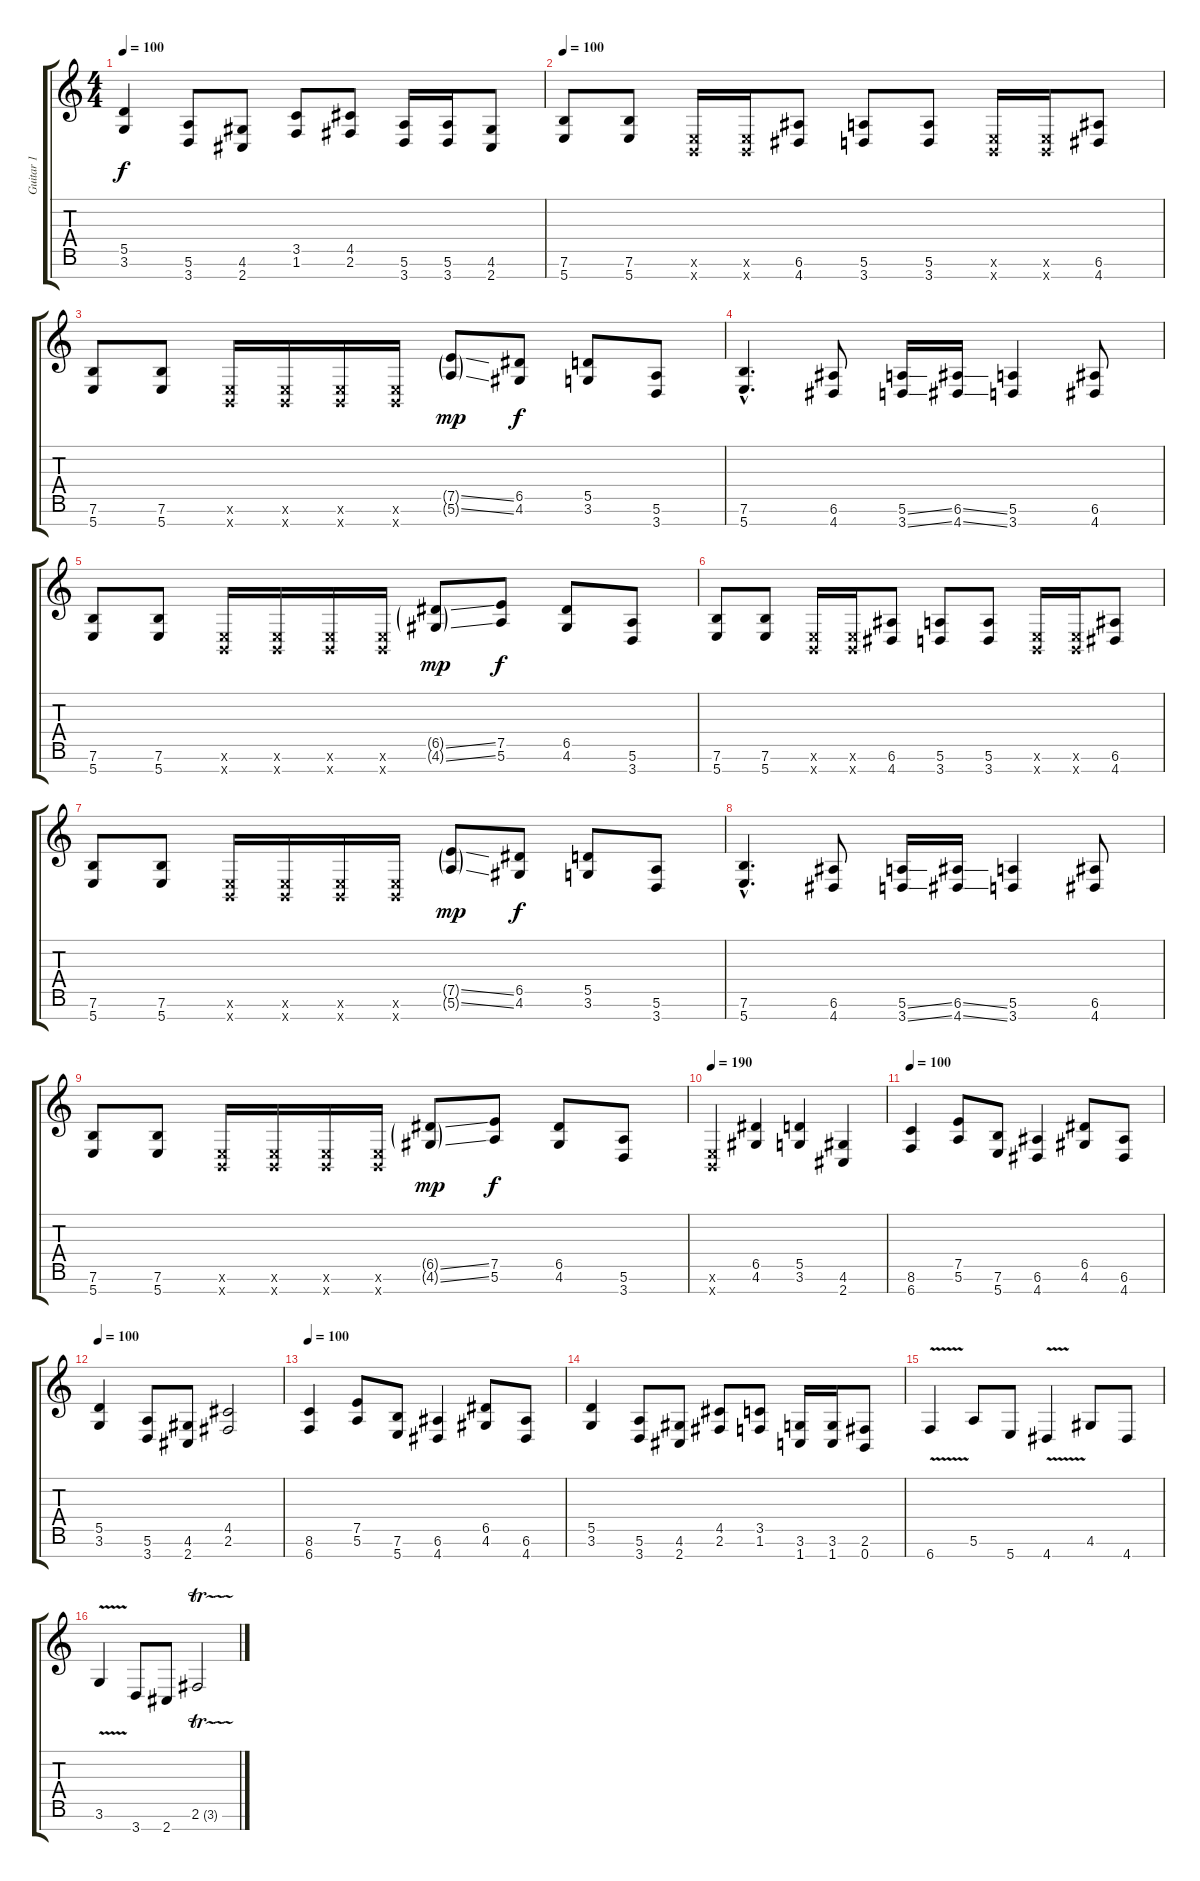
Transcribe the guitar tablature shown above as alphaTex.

\track ("Guitar 1            " "Guitar 1  ") {instrument overdrivenguitar}
\staff {score tabs}
\tuning (E4 B3 G3 D3 A2 E2 B1) {hide}
\ts (4 4)
\tempo 100
\clef g2
\ks c
(5.5 3.6).4{dy f} (5.6 3.7).8 (4.6 2.7).8 (3.5 1.6).8 (4.5 2.6).8 (5.6 3.7).16 (5.6 3.7).16 (4.6 2.7).8 |
\tempo 100
(7.6 5.7).8 (7.6 5.7).8 (0.6{x} 0.7{x}).16 (0.6{x} 0.7{x}).16 (6.6 4.7).8 (5.6 3.7).8 (5.6 3.7).8 (0.6{x} 0.7{x}).16 (0.6{x} 0.7{x}).16 (6.6 4.7).8 |
(7.6 5.7).8 (7.6 5.7).8 (0.6{x} 0.7{x}).16 (0.6{x} 0.7{x}).16 (0.6{x} 0.7{x}).16 (0.6{x} 0.7{x}).16 (7.5{ss g} 5.6{ss g}).8{dy mp} (6.5 4.6).8{dy f} (5.5 3.6).8 (5.6 3.7).8 |
(7.6{hac} 5.7{hac}).4{d} (6.6 4.7).8 (5.6{ss} 3.7{ss}).16 (6.6{ss} 4.7{ss}).16 (5.6 3.7).4 (6.6 4.7).8 |
(7.6 5.7).8 (7.6 5.7).8 (0.6{x} 0.7{x}).16 (0.6{x} 0.7{x}).16 (0.6{x} 0.7{x}).16 (0.6{x} 0.7{x}).16 (6.5{ss g} 4.6{ss g}).8{dy mp} (7.5 5.6).8{dy f} (6.5 4.6).8 (5.6 3.7).8 |
(7.6 5.7).8 (7.6 5.7).8 (0.6{x} 0.7{x}).16 (0.6{x} 0.7{x}).16 (6.6 4.7).8 (5.6 3.7).8 (5.6 3.7).8 (0.6{x} 0.7{x}).16 (0.6{x} 0.7{x}).16 (6.6 4.7).8 |
(7.6 5.7).8 (7.6 5.7).8 (0.6{x} 0.7{x}).16 (0.6{x} 0.7{x}).16 (0.6{x} 0.7{x}).16 (0.6{x} 0.7{x}).16 (7.5{ss g} 5.6{ss g}).8{dy mp} (6.5 4.6).8{dy f} (5.5 3.6).8 (5.6 3.7).8 |
(7.6{hac} 5.7{hac}).4{d} (6.6 4.7).8 (5.6{ss} 3.7{ss}).16 (6.6{ss} 4.7{ss}).16 (5.6 3.7).4 (6.6 4.7).8 |
(7.6 5.7).8 (7.6 5.7).8 (0.6{x} 0.7{x}).16 (0.6{x} 0.7{x}).16 (0.6{x} 0.7{x}).16 (0.6{x} 0.7{x}).16 (6.5{ss g} 4.6{ss g}).8{dy mp} (7.5 5.6).8{dy f} (6.5 4.6).8 (5.6 3.7).8 |
\tempo 190
(0.6{x} 0.7{x}).4 (6.5 4.6).4 (5.5 3.6).4 (4.6 2.7).4 |
\tempo 100
(8.6 6.7).4 (7.5 5.6).8 (7.6 5.7).8 (6.6 4.7).4 (6.5 4.6).8 (6.6 4.7).8 |
\tempo 100
(5.5 3.6).4 (5.6 3.7).8 (4.6 2.7).8 (4.5 2.6).2 |
\tempo 100
(8.6 6.7).4 (7.5 5.6).8 (7.6 5.7).8 (6.6 4.7).4 (6.5 4.6).8 (6.6 4.7).8 |
(5.5 3.6).4 (5.6 3.7).8 (4.6 2.7).8 (4.5 2.6).8 (3.5 1.6).8 (3.6 1.7).16 (3.6 1.7).16 (2.6 0.7).8 |
6.7{v}.4 5.6.8 5.7.8 4.7{v}.4 4.6.8 4.7.8 |
3.6{v}.4 3.7.8 2.7.8 2.6{tr (3 16)}.2
